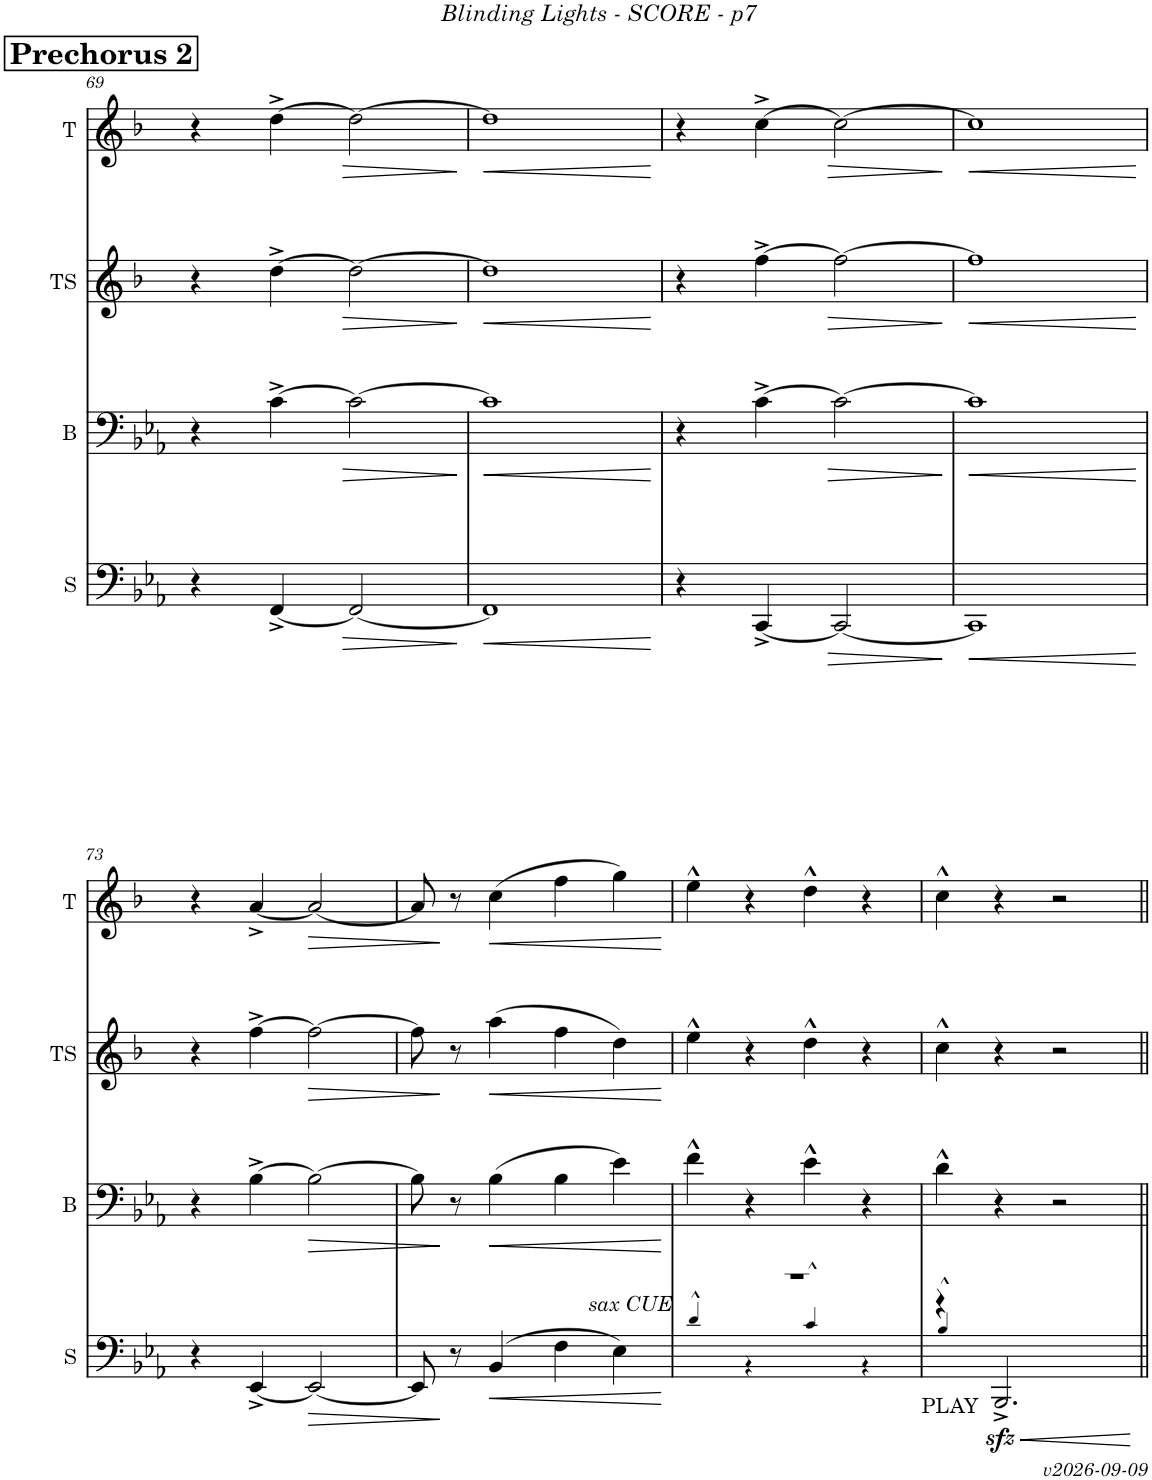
**kern	**dynam	**kern	**dynam	**kern	**dynam	**kern	**dynam
*part4	*part4	*part3	*part3	*part2	*part2	*part1	*part1
*staff4	*staff4	*staff3	*staff3	*staff2	*staff2	*staff1	*staff1
*I"Sousa	*	*I"Trombone	*	*I"Tenor Sax	*	*I"Trumpet	*
*I'S	*	*	*	*I'TS	*	*I'T	*
!!LO:PB:g=z
*clefF4	*	*clefF4	*	*clefG2	*	*clefG2	*
*	*	*	*	*Trd8c14	*	*Trd1c2	*
*k[b-e-a-]	*	*k[b-e-a-]	*	*k[b-]	*	*k[b-]	*
*M4/4	*	*M4/4	*	*M4/4	*	*M4/4	*
!!LO:REH:place=s1:a:B:fs=14:t=Prechorus 2
=69	=69	=69	=69	=69	=69	=69	=69
4r	.	4r	.	4r	.	4r	.
[4FF^/	.	[4c^\	.	[4dd^\	.	[4dd^\	.
!	!LO:HP:b	!	!LO:HP:b	!	!LO:HP:b	!	!LO:HP:b
2FF/_	>	2c\_	>	2dd\_	>	2dd\_	>
.	]	.	]	.	]	.	]
=70	=70	=70	=70	=70	=70	=70	=70
!	!LO:HP:b	!	!LO:HP:b	!	!LO:HP:b	!	!LO:HP:b
1FF]	<	1c]	<	1dd]	<	1dd]	<
.	[	.	[	.	[	.	[
=71	=71	=71	=71	=71	=71	=71	=71
4r	.	4r	.	4r	.	4r	.
[4CC^/	.	[4c^\	.	[4ff^\	.	[4cc^\	.
!	!LO:HP:b	!	!LO:HP:b	!	!LO:HP:b	!	!LO:HP:b
2CC/_	>	2c\_	>	2ff\_	>	2cc\_	>
.	]	.	]	.	]	.	]
=72	=72	=72	=72	=72	=72	=72	=72
!	!LO:HP:b	!	!LO:HP:b	!	!LO:HP:b	!	!LO:HP:b
1CC]	<	1c]	<	1ff]	<	1cc]	<
.	[	.	[	.	[	.	[
!!LO:LB:g=z
=73	=73	=73	=73	=73	=73	=73	=73
4r	.	4r	.	4r	.	4r	.
[4EE-^/	.	[4B-^\	.	[4ff^\	.	[4a^/	.
!	!LO:HP:b	!	!LO:HP:b	!	!LO:HP:b	!	!LO:HP:b
2EE-/_	>	2B-\_	>	2ff\_	>	2a/_	>
=74	=74	=74	=74	=74	=74	=74	=74
8EE-/]	.	8B-\]	.	8ff\]	.	8a/]	.
8r	]	8r	]	8r	]	8r	]
!	!LO:HP:b	!	!LO:HP:b	!	!LO:HP:b	!	!LO:HP:b
(4BB-/	<	(4B-\	<	(4aa\	<	(4cc\	<
4F\	.	4B-\	.	4ff\	.	4ff\	.
4E-\)	.	4e-\)	.	4dd\)	.	4gg\)	.
.	[	.	[	.	[	.	[
=75	=75	=75	=75	=75	=75	=75	=75
*^	*	*	*	*	*	*	*
!LO:TX:a:i:t=sax CUE	!	!	!	!	!	!	!	!
1r	4d^^/	.	4f^^\	.	4ee^^\	.	4ee^^\	.
.	4r	.	4r	.	4r	.	4r	.
.	4c^^/	.	4e-^^\	.	4dd^^\	.	4dd^^\	.
.	4r	.	4r	.	4r	.	4r	.
=76	=76	=76	=76	=76	=76	=76	=76	=76
4r	4B-^^/	.	4d^^\	.	4cc^^\	.	4cc^^\	.
!LO:TX:b:t=PLAY	!	!	!	!	!	!	!	!
!	!	!LO:HP:b	!	!	!	!	!	!
!	!	!LO:DY:n=1:b	!	!	!	!	!	!
2.BBB-^/	2.ryy	< sfz	4r	.	4r	.	4r	.
.	.	.	2r	.	2r	.	2r	.
*v	*v	*	*	*	*	*	*	*
.	[	.	.	.	.	.	.
=||	=||	=||	=||	=||	=||	=||	=||
*-	*-	*-	*-	*-	*-	*-	*-
